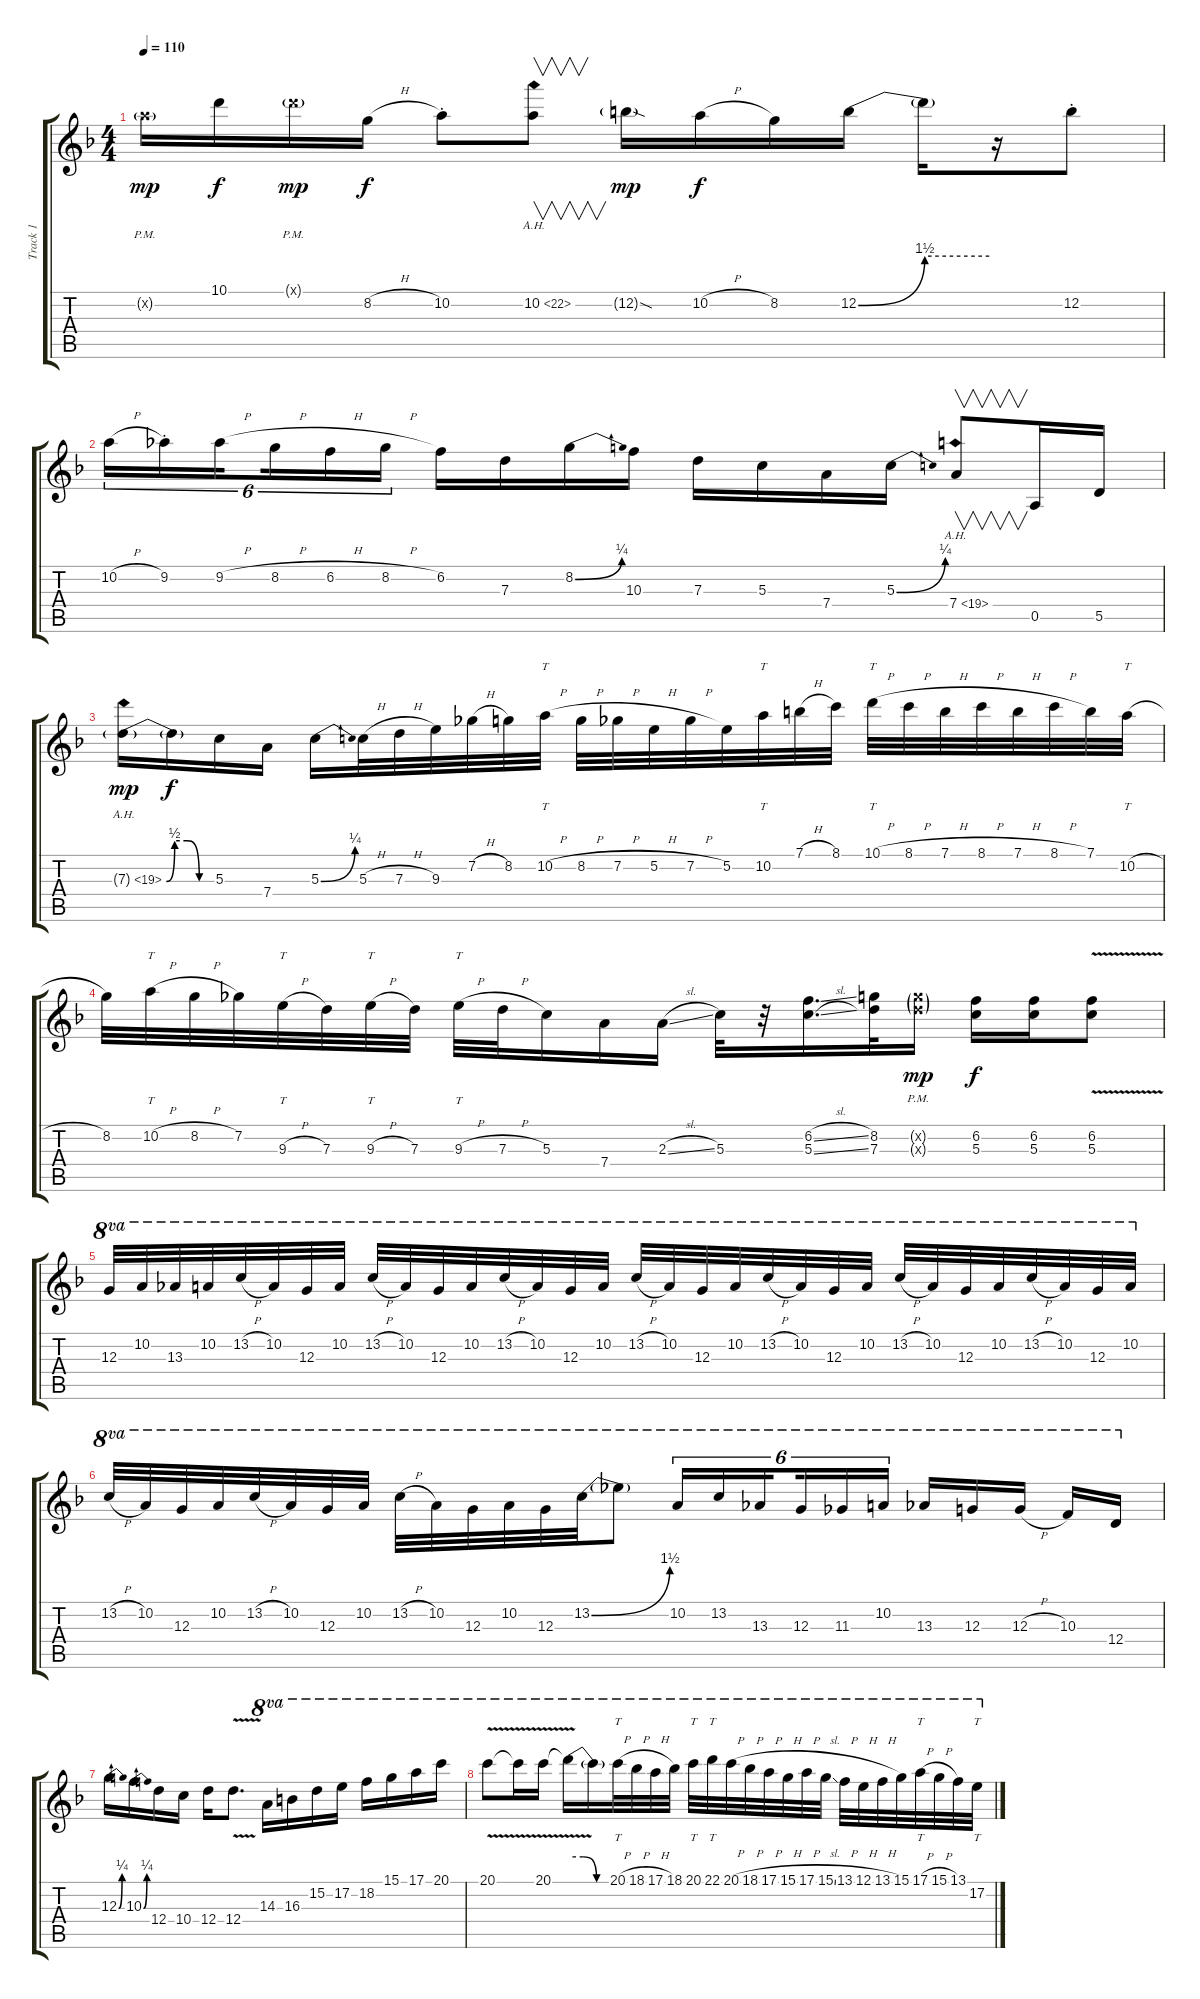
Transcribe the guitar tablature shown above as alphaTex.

\track ("Track 1" "Track 1") {instrument overdrivenguitar}
\staff {score tabs}
\tuning (E4 B3 G3 D3 A2 E2) {hide}
\ts (4 4)
\tempo 110
\clef g2
\ks f
10.2{g pm x}.16{dy mp} 10.1.16{dy f} 10.1{g pm x}.16{dy mp} 8.2{h}.16{dy f} 10.2{st}.8 10.2{ah 12}.8{v} 12.2{sod g}.16{dy mp} 10.2{h}.16{dy f} 8.2.16 12.2{be (bend 0 0 60 6)}.16 12.2{be (hold 0 6 60 6) t}.16 r.16 12.2{st}.8 |
10.2{h}.16{tu (6 4)} 9.2{st}.16{tu (6 4)} 9.2{h}.16{tu (6 4) beam splitsecondary} 8.2{h}.16{tu (6 4)} 6.2{h}.16{tu (6 4)} 8.2{h}.16{tu (6 4)} 6.2.16 7.3.16 8.2{be (bend 0 0 60 1)}.16 10.3.16 7.3.16 5.3.16 7.4.16 5.3{be (bend 0 0 60 1)}.16 7.4{ah 12}.8{v} 0.5.16 5.5.16 |
7.3{be (custom 0 0 10 2 25 2 40 0 60 0) ah 12 g}.16{dy mp} 7.3{t}.16{dy f} 5.3.16 7.4.16 5.3{be (bend 0 0 60 1)}.16 5.3{h}.32 7.3{h}.32 9.3.32 7.2{h}.32 8.2.32 10.2{h}.32{tt} 8.2{h}.32 7.2{h}.32 5.2{h}.32 7.2{h}.32 5.2.32 10.2.32{tt} 7.1{h}.32 8.1.32 10.1{h}.32{tt} 8.1{h}.32 7.1{h}.32 8.1{h}.32 7.1{h}.32 8.1{h}.32 7.1.32 10.2{h}.32{tt} |
8.2.32 10.2{h}.32{tt} 8.2{h}.32 7.2.32 9.3{h}.32{tt} 7.3.32 9.3{h}.32{tt} 7.3.32 9.3{h}.32{tt} 7.3{h}.32 5.3.16 7.4.16 2.3{sl}.16 5.3.32 r.32 (6.2{sl} 5.3{sl}).16{d} (8.2 7.3).32 (8.2{g pm x} 7.3{g pm x}).16{dy mp} (6.2 5.3).16{dy f} (6.2 5.3).16 (6.2{v} 5.3{v}).8 |
12.3.32{ot 8va} 10.2.32{ot 8va} 13.3.32{ot 8va} 10.2.32{ot 8va} 13.2{h}.32{ot 8va} 10.2.32{ot 8va} 12.3.32{ot 8va} 10.2.32{ot 8va} 13.2{h}.32{ot 8va} 10.2.32{ot 8va} 12.3.32{ot 8va} 10.2.32{ot 8va} 13.2{h}.32{ot 8va} 10.2.32{ot 8va} 12.3.32{ot 8va} 10.2.32{ot 8va} 13.2{h}.32{ot 8va} 10.2.32{ot 8va} 12.3.32{ot 8va} 10.2.32{ot 8va} 13.2{h}.32{ot 8va} 10.2.32{ot 8va} 12.3.32{ot 8va} 10.2.32{ot 8va} 13.2{h}.32{ot 8va} 10.2.32{ot 8va} 12.3.32{ot 8va} 10.2.32{ot 8va} 13.2{h}.32{ot 8va} 10.2.32{ot 8va} 12.3.32{ot 8va} 10.2.32{ot 8va} |
13.2{h}.32{ot 8va} 10.2.32{ot 8va} 12.3.32{ot 8va} 10.2.32{ot 8va} 13.2{h}.32{ot 8va} 10.2.32{ot 8va} 12.3.32{ot 8va} 10.2.32{ot 8va} 13.2{h}.32{ot 8va} 10.2.32{ot 8va} 12.3.32{ot 8va} 10.2.32{ot 8va} 12.3.32{ot 8va} 13.2{be (bend 0 0 60 6)}.32{ot 8va} 13.2{t}.8{ot 8va} 10.2.16{tu (6 4) ot 8va} 13.2.16{tu (6 4) ot 8va} 13.3.16{tu (6 4) ot 8va beam splitsecondary} 12.3.16{tu (6 4) ot 8va} 11.3.16{tu (6 4) ot 8va} 10.2.16{tu (6 4) ot 8va beam splitsecondary} 13.3.16{ot 8va} 12.3.16{ot 8va} 12.3{h}.16{ot 8va} 10.3.16{ot 8va} 12.4.16{ot 8va} |
12.3{be (bend 0 0 60 1)}.16 10.3{be (bend 0 0 60 1)}.16 12.4.16 10.4.16 12.4.16 12.4{v}.8{d} 14.3.16{ot 8va} 16.3.16{ot 8va} 15.2.16{ot 8va} 17.2.16{ot 8va} 18.2.16{ot 8va} 15.1.16{ot 8va} 17.1.16{ot 8va} 20.1.16{ot 8va} |
20.1{v}.8{ot 8va} 20.1{t}.16{ot 8va} 20.1{v}.16{ot 8va} 20.1{be (custom 0 4 20 4 40 0 60 0) t}.16{ot 8va} 20.1{t}.16{ot 8va} 20.1{h}.32{tt ot 8va} 18.1{h}.32{ot 8va} 17.1{h}.32{ot 8va} 18.1.32{ot 8va} 20.1.32{tt ot 8va} 22.1.32{tt ot 8va} 20.1{h}.32{ot 8va} 18.1{h}.32{ot 8va} 17.1{h}.32{ot 8va} 15.1{h}.32{ot 8va} 17.1{h}.32{ot 8va} 15.1{sl}.32{ot 8va} 13.1{h}.32{ot 8va} 12.1{h}.32{ot 8va} 13.1{h}.32{ot 8va} 15.1.32{ot 8va} 17.1{h}.32{tt ot 8va} 15.1{h}.32{ot 8va} 13.1.32{ot 8va} 17.2{h}.32{tt ot 8va}
